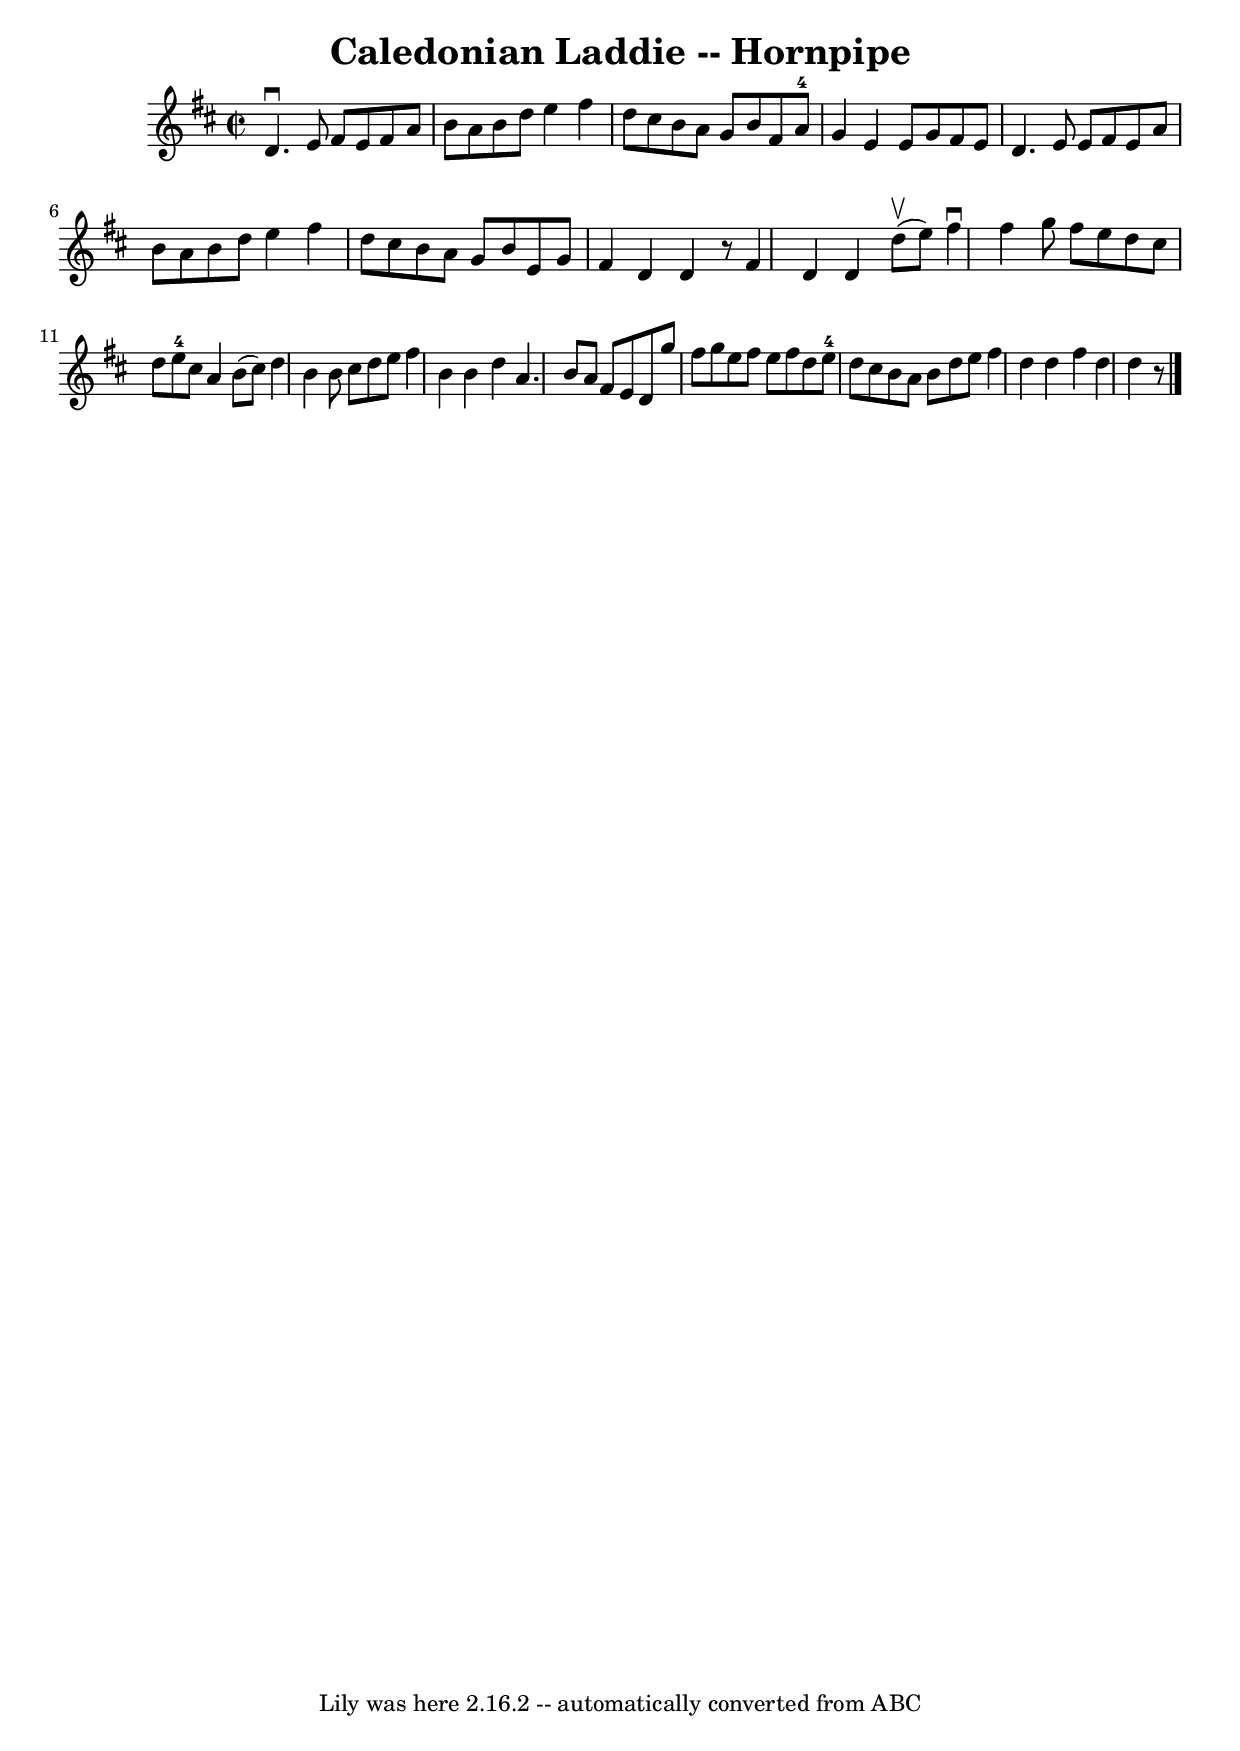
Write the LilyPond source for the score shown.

\version "2.7.40"
\include "Mammoth.ily"
\header {
	%% book = "Cole's 1000 Fiddle Tunes"
	crossRefNumber = "1"
	footnotes = ""
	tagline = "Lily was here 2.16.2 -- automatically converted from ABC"
	title = "Caledonian Laddie -- Hornpipe"
}
voicedefault =  {


\override Staff.TimeSignature #'style = #'C
 \time 2/2 \key d \major d'4.^\downbow e'8 fis'8 e'8 fis'8 a'8 
 |
 b'8 a'8 b'8 d''8 e''4 fis''4  |
 d''8    
cis''8 b'8 a'8 g'8 b'8 fis'8 a'8-4 |
 g'4 e'4   
 e'8 g'8 fis'8 e'8  |
 d'4. e'8 e'8 fis'8 e'8    
a'8  |
 b'8 a'8 b'8 d''8 e''4 fis''4  |
 d''8    
cis''8 b'8 a'8 g'8 b'8 e'8 g'8  |
 fis'4 d'4    
d'4    r8 \bar ":|" fis'4 d'4 d'4  \bar "|."     \bar "|:" d''8 
(^\upbow e''8) |
 fis''4^\downbow fis''4 g''8 fis''8    
e''8 d''8  |
 cis''8 d''8 e''8-4 cis''8 a'4 b'8 (
cis''8) |
 d''4 b'4 b'8 cis''8 d''8 e''8  |
   
fis''4 b'4 b'4 d''4  |
 a'4. b'8 a'8 fis'8 e'8   
 d'8  |
 g''8 fis''8 g''8 e''8 fis''8 e''8 fis''8    
d''8  |
 e''8-4 d''8 cis''8 b'8 a'8 b'8 d''8    
e''8  |
 fis''4 d''4 d''4  \bar ":|" fis''4 d''4 d''4    
r8 \bar "|."   
}

\score{
    <<

	\context Staff="default"
	{
	    \voicedefault 
	}

    >>
	\layout {
	}
	\midi {}
}
